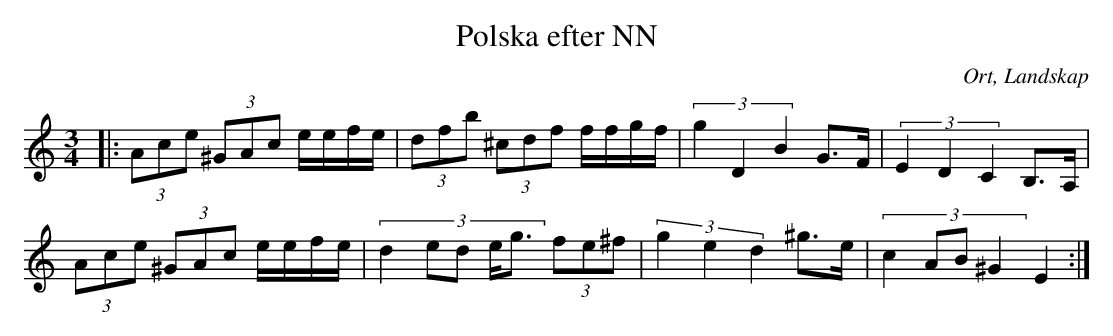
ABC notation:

X:1
T:Polska efter NN
O:Ort, Landskap
M:3/4
L:1/8
M:3/4
K:C
|: (3 Ace (3^GAc e/e/f/e/| (3 dfb (3^cdf f/f/g/f/|(3:2:3 g2 D2 B2 G>F|(3:2:3 E2 D2 C2 B,>A,|
(3 Ace (3^GAc e/e/f/e/| (3:2:5 d2 ed e<g (3fe^f|(3:2:3 g2 e2 d2 ^g>e|(3:2:4 c2 AB ^G2 E2:|
